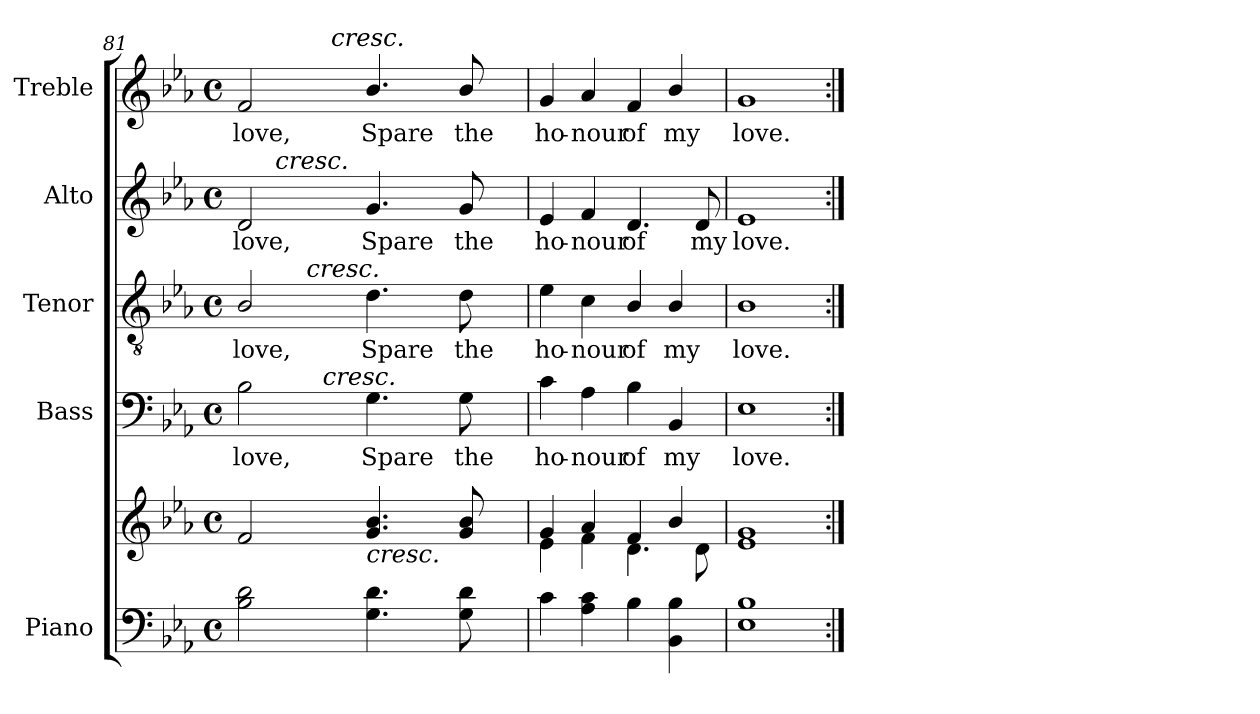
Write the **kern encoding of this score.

**kern	**kern	**kern	**text	**kern	**text	**kern	**text	**kern	**text
*part5	*part5	*part4	*part4	*part3	*part3	*part2	*part2	*part1	*part1
*staff6	*staff5	*staff4	*staff4	*staff3	*staff3	*staff2	*staff2	*staff1	*staff1
*I"Piano	*	*I"Bass	*	*I"Tenor	*	*I"Alto	*	*I"Treble	*
*I'Pno.	*	*I'B.	*	*I'T.	*	*I'A.	*	*	*
*clefF4	*clefG2	*clefF4	*	*clefGv2	*	*clefG2	*	*clefG2	*
*	*	*	*	*ITrd7c12	*	*	*	*	*
*k[b-e-a-]	*k[b-e-a-]	*k[b-e-a-]	*	*k[b-e-a-]	*	*k[b-e-a-]	*	*k[b-e-a-]	*
*E-:	*E-:	*E-:	*	*E-:	*	*E-:	*	*E-:	*
*M4/4	*M4/4	*M4/4	*	*M4/4	*	*M4/4	*	*M4/4	*
*met(c)	*met(c)	*met(c)	*	*met(c)	*	*met(c)	*	*met(c)	*
=81	=81	=81	=81	=81	=81	=81	=81	=81	=81
!	!	!	!LO:LY:b:color=#000000	!	!	!	!	!	!
!	!	!	!	!	!LO:LY:b:color=#000000	!	!	!	!
!	!	!	!	!	!	!	!LO:LY:b:color=#000000	!	!
!	!	!	!	!	!	!	!	!	!LO:LY:b:color=#000000
*	*	*^	*	*^	*	*^	*	*^	*
2B-i\ 2di	2fi/	2B-i\	4ryy	love,	2BB-i/	4ryy	love,	2di/	8ryy	love,	2fi/	4ryy	love,
.	.	.	.	.	.	.	.	.	64ryy	.	.	.	.
.	.	.	.	.	.	.	.	.	512.ryy	.	.	.	.
!	!	!	!	!	!	!	!	!	!LO:TX:a:i:t=cresc.	!	!	!	!
.	.	.	.	.	.	.	.	.	2ryy	.	.	.	.
.	.	.	32ryy	.	.	128.ryy	.	.	.	.	.	32ryy	.
!	!	!	!	!	!	!LO:TX:a:i:t=cresc.	!	!	!	!	!	!	!
.	.	.	.	.	.	2ryy	.	.	.	.	.	.	.
.	.	.	128..ryy	.	.	.	.	.	.	.	.	64ryy	.
!	!	!	!LO:TX:a:i:t=cresc.	!	!	!	!	!	!	!	!	!	!
.	.	.	2ryy	.	.	.	.	.	.	.	.	.	.
.	.	.	.	.	.	.	.	.	.	.	.	128ryy	.
.	.	.	.	.	.	.	.	.	.	.	.	512ryy	.
!	!	!	!	!	!	!	!	!	!	!	!	!LO:TX:a:i:t=cresc.	!
.	.	.	.	.	.	.	.	.	.	.	.	2ryy	.
!	!	!	!	!LO:LY:b:color=#000000	!	!	!	!	!	!	!	!	!
!	!	!	!	!	!	!	!LO:LY:b:color=#000000	!	!	!	!	!	!
!	!	!	!	!	!	!	!	!	!	!LO:LY:b:color=#000000	!	!	!
!	!LO:TX:b:i:t=cresc.	!	!	!	!	!	!	!	!	!	!	!	!
!	!	!	!	!	!	!	!	!	!	!	!	!	!LO:LY:b:color=#000000
4.Gi\ 4.di	4.gi/ 4.b-i	4.Gi\	.	Spare	4.Di\	.	Spare	4.gi/	.	Spare	4.b-i/	.	Spare
.	.	.	.	.	.	.	.	.	4ryy	.	.	.	.
.	.	.	.	.	.	8ryy	.	.	.	.	.	.	.
.	.	.	8ryy	.	.	.	.	.	.	.	.	.	.
.	.	.	.	.	.	.	.	.	.	.	.	8ryy	.
!	!	!	!	!LO:LY:b:color=#000000	!	!	!	!	!	!	!	!	!
!	!	!	!	!	!	!	!LO:LY:b:color=#000000	!	!	!	!	!	!
!	!	!	!	!	!	!	!	!	!	!LO:LY:b:color=#000000	!	!	!
!	!	!	!	!	!	!	!	!	!	!	!	!	!LO:LY:b:color=#000000
8Gi\ 8di	8gi/ 8b-i	8Gi\	.	the	8Di\	.	the	8gi/	.	the	8b-i/	.	the
.	.	.	.	.	.	16ryy	.	.	.	.	.	.	.
.	.	.	.	.	.	.	.	.	16ryy	.	.	.	.
.	.	.	16ryy	.	.	.	.	.	.	.	.	.	.
.	.	.	.	.	.	.	.	.	.	.	.	16ryy	.
.	.	.	.	.	.	32ryy	.	.	.	.	.	.	.
.	.	.	.	.	.	.	.	.	32ryy	.	.	.	.
.	.	.	.	.	.	64ryy	.	.	.	.	.	.	.
.	.	.	64ryy	.	.	.	.	.	.	.	.	.	.
.	.	.	.	.	.	.	.	.	128ryy	.	.	.	.
.	.	.	.	.	.	.	.	.	.	.	.	256.ryy	.
.	.	.	.	.	.	.	.	.	256ryy	.	.	.	.
.	.	.	.	.	.	256ryy	.	.	.	.	.	.	.
.	.	.	512ryy	.	.	.	.	.	.	.	.	.	.
.	.	.	.	.	.	.	.	.	1024ryy	.	.	.	.
*	*	*v	*v	*	*	*	*	*v	*v	*	*v	*v	*
*	*	*	*	*v	*v	*	*	*	*	*
=82	=82	=82	=82	=82	=82	=82	=82	=82	=82
*	*^	*	*	*	*	*	*	*	*
*	*	*	*^	*	*^	*	*^	*	*^	*
!	!	!	!	!	!LO:LY:b:color=#000000	!	!	!	!	!	!	!	!	!
*	*	*	*v	*v	*	*	*	*	*v	*v	*	*v	*v	*
*	*	*	*	*	*v	*v	*	*	*	*	*
*	*	*	*^	*	*^	*	*^	*	*^	*
!	!	!	!	!	!	!	!	!LO:LY:b:color=#000000	!	!	!	!	!	!
*	*	*	*v	*v	*	*	*	*	*v	*v	*	*v	*v	*
*	*	*	*	*	*v	*v	*	*	*	*	*
*	*	*	*^	*	*^	*	*^	*	*^	*
!	!	!	!	!	!	!	!	!	!	!	!LO:LY:b:color=#000000	!	!	!
*	*	*	*v	*v	*	*	*	*	*v	*v	*	*v	*v	*
*	*	*	*	*	*v	*v	*	*	*	*	*
*	*	*	*^	*	*^	*	*^	*	*^	*
!	!	!	!	!	!	!	!	!	!	!	!	!	!	!LO:LY:b:color=#000000
*	*	*	*v	*v	*	*	*	*	*v	*v	*	*v	*v	*
*	*	*	*	*	*v	*v	*	*	*	*	*
4ci\	4gi/	4e-i\	4ci\	ho-	4E-i\	ho-	4e-i/	ho-	4gi/	ho-
!	!	!	!	!LO:LY:b:color=#000000	!	!	!	!	!	!
!	!	!	!	!	!	!LO:LY:b:color=#000000	!	!	!	!
!	!	!	!	!	!	!	!	!LO:LY:b:color=#000000	!	!
!	!	!	!	!	!	!	!	!	!	!LO:LY:b:color=#000000
4A-i\ 4ci	4a-i/	4fi\	4A-i\	-nour	4Ci\	-nour	4fi/	-nour	4a-i/	-nour
!	!	!	!	!LO:LY:b:color=#000000	!	!	!	!	!	!
!	!	!	!	!	!	!LO:LY:b:color=#000000	!	!	!	!
!	!	!	!	!	!	!	!	!LO:LY:b:color=#000000	!	!
!	!	!	!	!	!	!	!	!	!	!LO:LY:b:color=#000000
4B-i\	4fi/	4.di\	4B-i\	of	4BB-i/	of	4.di/	of	4fi/	of
!	!	!	!	!LO:LY:b:color=#000000	!	!	!	!	!	!
!	!	!	!	!	!	!LO:LY:b:color=#000000	!	!	!	!
!	!	!	!	!	!	!	!	!	!	!LO:LY:b:color=#000000
4BB-i\ 4B-i	4b-i/	.	4BB-i/	my	4BB-i/	my	.	.	4b-i/	my
!	!	!	!	!	!	!	!	!LO:LY:b:color=#000000	!	!
.	.	8di\	.	.	.	.	8di/	my	.	.
=83	=83	=83	=83	=83	=83	=83	=83	=83	=83	=83
!	!	!	!	!LO:LY:b:color=#000000	!	!	!	!	!	!
!	!	!	!	!	!	!LO:LY:b:color=#000000	!	!	!	!
!	!	!	!	!	!	!	!	!LO:LY:b:color=#000000	!	!
!	!	!	!	!	!	!	!	!	!	!LO:LY:b:color=#000000
1E-i 1B-i	1gi	1e-i	1E-i	love.	1BB-i	love.	1e-i	love.	1gi	love.
*	*v	*v	*	*	*	*	*	*	*	*
=:|!	=:|!	=:|!	=:|!	=:|!	=:|!	=:|!	=:|!	=:|!	=:|!
*-	*-	*-	*-	*-	*-	*-	*-	*-	*-
